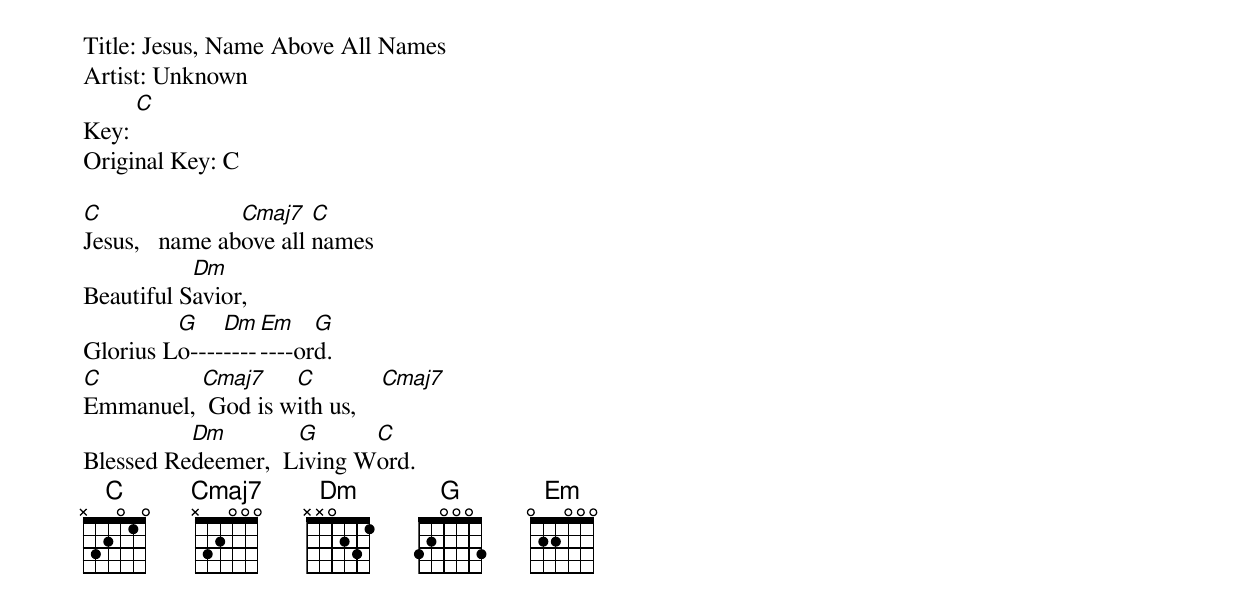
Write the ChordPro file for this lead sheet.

Title: Jesus, Name Above All Names
Artist: Unknown
Key: [C]
Original Key: C

[C]Jesus,   name ab[Cmaj7]ove all [C]names
Beautiful S[Dm]avior,
Glorius L[G]o----[Dm]----[Em]----or[G]d.
[C]Emmanuel, [Cmaj7] God is w[C]ith us,    [Cmaj7]
Blessed Re[Dm]deemer,  L[G]iving W[C]ord.
